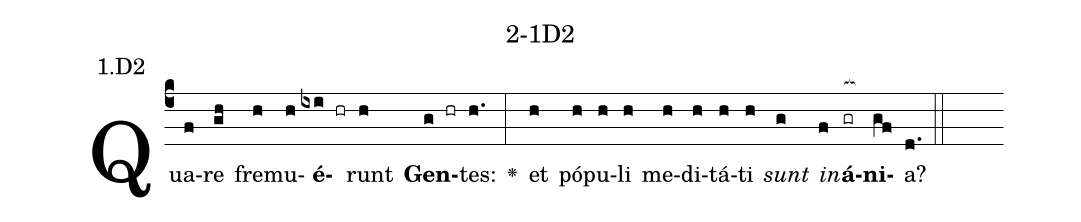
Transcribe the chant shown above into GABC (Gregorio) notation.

name: 2-1D2;
annotation: 1.D2;
%%
(c4)Qua(f)re(gh) fre(h)mu(h)<b>é</b>(ixi hr)runt(h) <b>Gen</b>(g hr)tes:(h.) <v>\greheightstar</v>(:) et(h) pó(h)pu(h)li(h) me(h)di(h)tá(h)ti(h) <i>sunt</i>(g) <i>in</i>(f)<b>á</b>(gr[ocb:1{])<b>ni</b>(gf[ocb:0}])a?(d.) (::)


%E(h) u(h) o(g) u(f) a(gf) e.(d.) (::)
